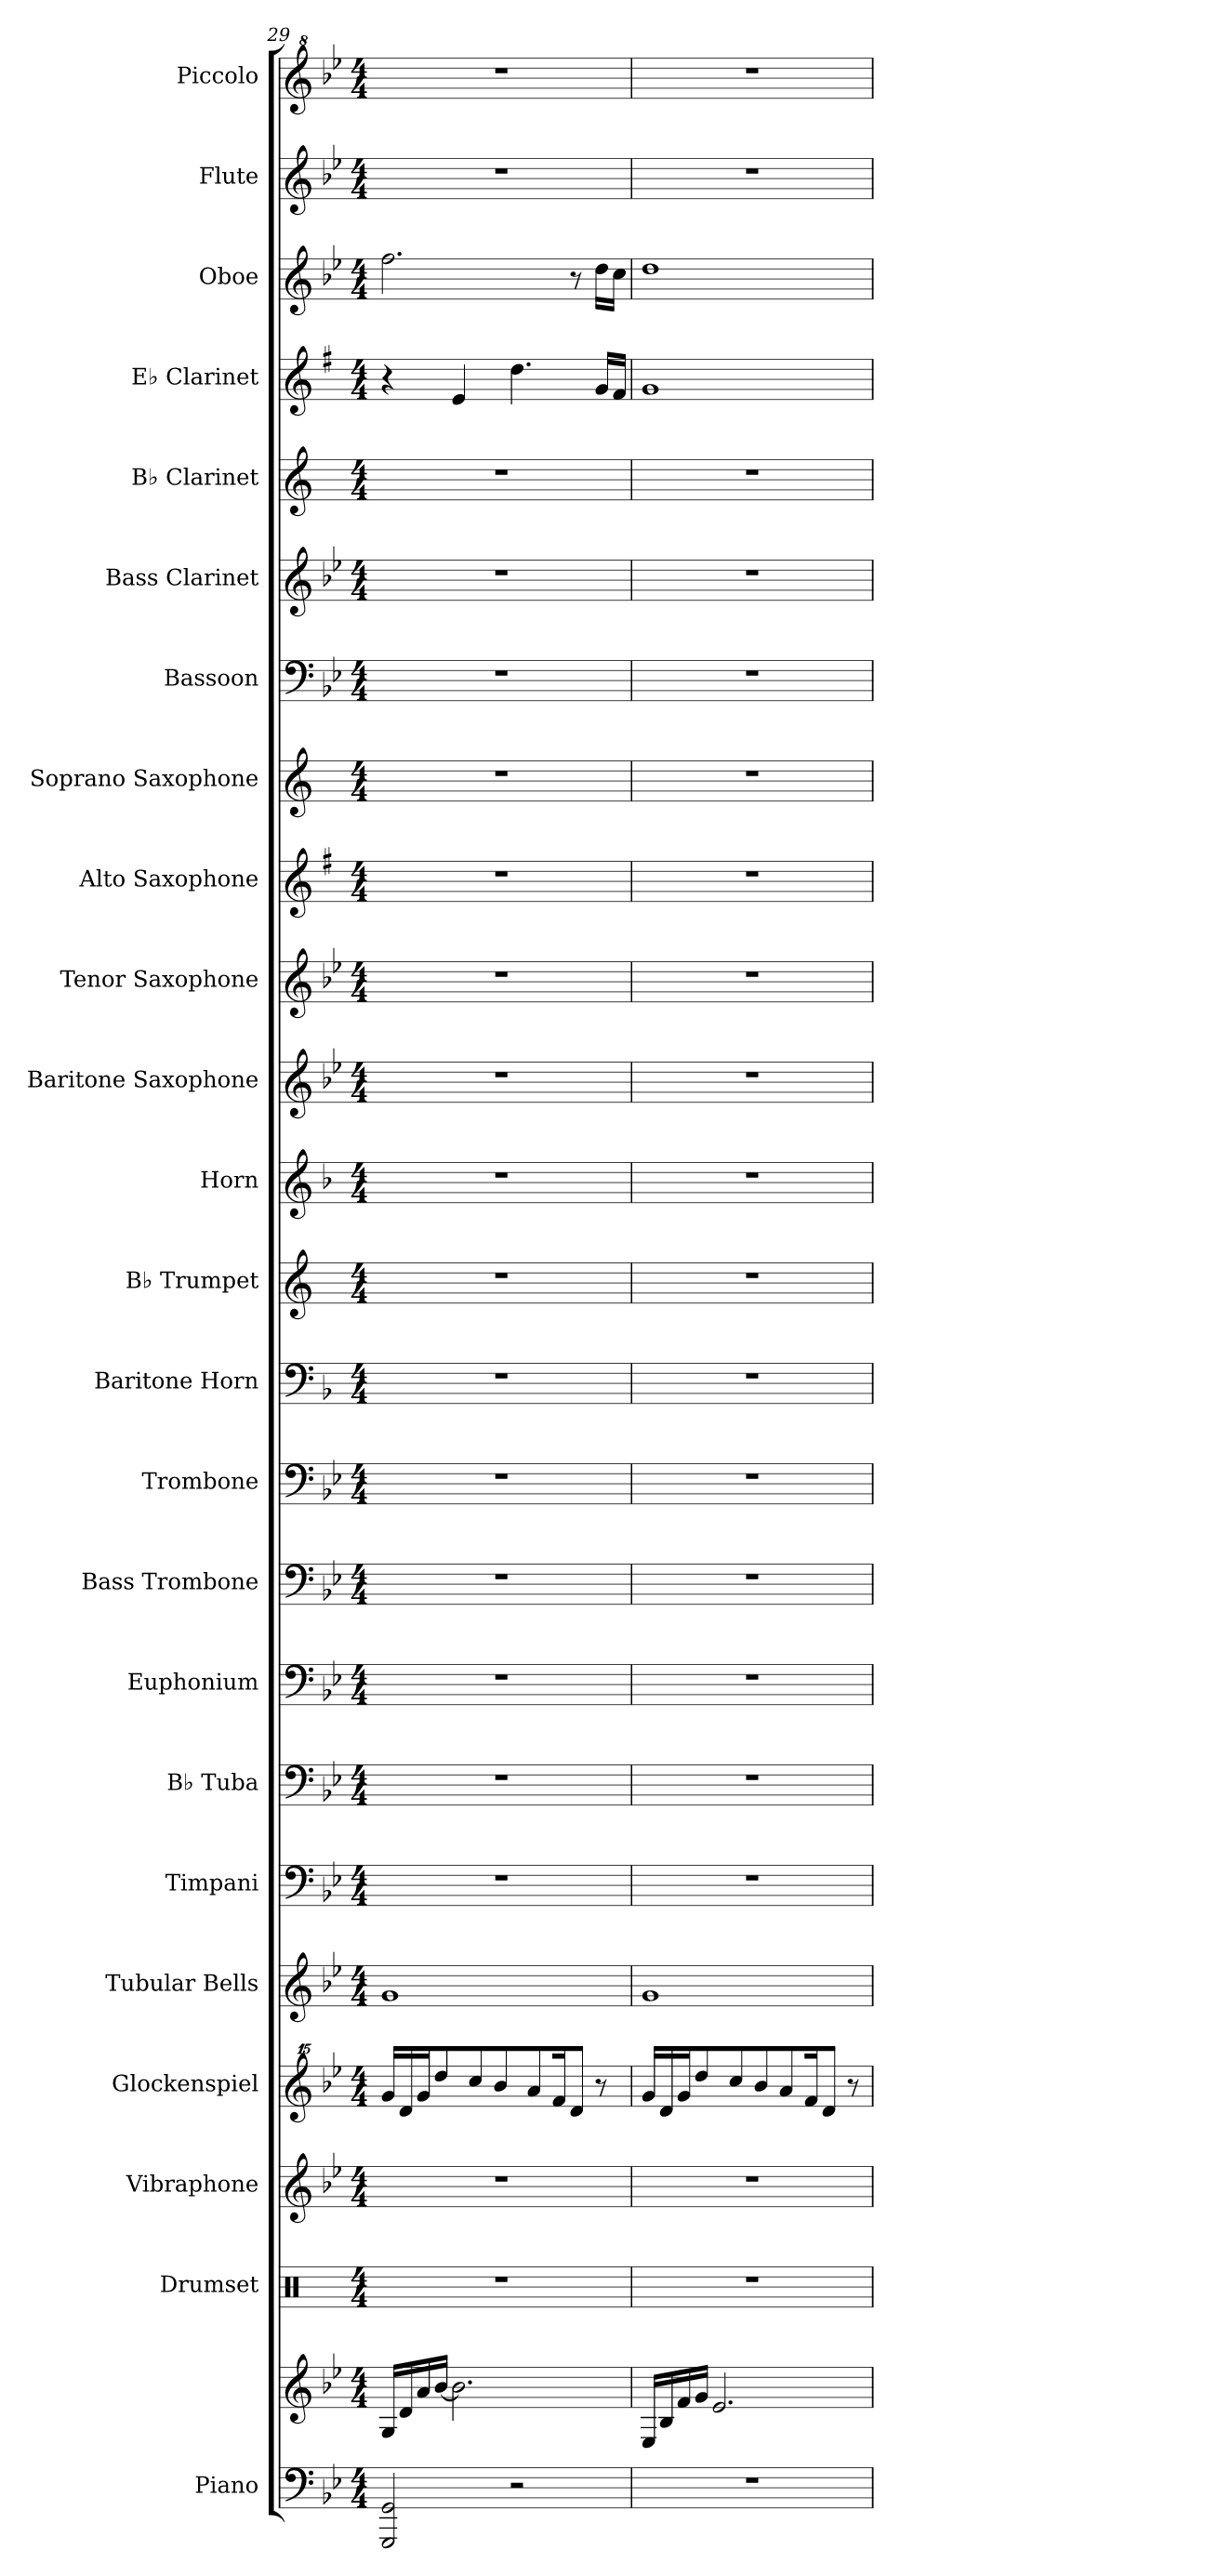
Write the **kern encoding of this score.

**kern	**kern	**kern	**kern	**kern	**kern	**kern	**kern	**kern	**kern	**kern	**kern	**kern	**kern	**kern	**kern	**kern	**kern	**kern	**kern	**kern	**kern	**kern	**kern	**kern
*part24	*part24	*part23	*part22	*part21	*part20	*part19	*part18	*part17	*part16	*part15	*part14	*part13	*part12	*part11	*part10	*part9	*part8	*part7	*part6	*part5	*part4	*part3	*part2	*part1
*staff25	*staff24	*staff23	*staff22	*staff21	*staff20	*staff19	*staff18	*staff17	*staff16	*staff15	*staff14	*staff13	*staff12	*staff11	*staff10	*staff9	*staff8	*staff7	*staff6	*staff5	*staff4	*staff3	*staff2	*staff1
*I"Piano	*	*I"Drumset	*I"Vibraphone	*I"Glockenspiel	*I"Tubular Bells	*I"Timpani	*I"B♭ Tuba	*I"Euphonium	*I"Bass Trombone	*I"Trombone	*I"Baritone Horn	*I"B♭ Trumpet	*I"Horn	*I"Baritone Saxophone	*I"Tenor Saxophone	*I"Alto Saxophone	*I"Soprano Saxophone	*I"Bassoon	*I"Bass Clarinet	*I"B♭ Clarinet	*I"E♭ Clarinet	*I"Oboe	*I"Flute	*I"Piccolo
*I'Pno.	*	*I'Drs.	*I'Vib.	*I'Glk.	*I'Tu. Be.	*I'Timp.	*I'B♭ Tu.	*I'Eu.	*I'B. Trb.	*I'Trb.	*I'Bar. Hn.	*I'B♭ Tpt.	*I'Hn.	*I'Bar. Sax.	*I'T. Sax.	*I'A. Sax.	*I'S. Sax.	*I'Bsn.	*I'B. Cl.	*I'B♭ Cl.	*I'E♭ Cl.	*I'Ob.	*I'Fl.	*I'Picc.
*clefF4	*clefG2	*clefX	*clefG2	*clefG^^2	*clefG2	*clefF4	*clefF4	*clefF4	*clefF4	*clefF4	*clefF4	*clefG2	*clefG2	*clefG2	*clefG2	*clefG2	*clefG2	*clefF4	*clefG2	*clefG2	*clefG2	*clefG2	*clefG2	*clefG^2
*	*	*	*	*	*	*	*	*	*	*	*ITrd4c7	*ITrd1c2	*ITrd4c7	*ITrd12c21	*ITrd8c14	*ITrd5c9	*ITrd1c2	*	*ITrd8c14	*ITrd1c2	*ITrd-2c-3	*	*	*ITrd-7c-12
*k[b-e-]	*k[b-e-]	*k[]	*k[b-e-]	*k[b-e-]	*k[b-e-]	*k[b-e-]	*k[b-e-]	*k[b-e-]	*k[b-e-]	*k[b-e-]	*k[b-e-]	*k[b-e-]	*k[b-e-]	*k[b-e-]	*k[b-e-]	*k[b-e-]	*k[b-e-]	*k[b-e-]	*k[b-e-]	*k[b-e-]	*k[b-e-]	*k[b-e-]	*k[b-e-]	*k[b-e-]
*B-:	*B-:	*C:	*B-:	*B-:	*B-:	*B-:	*B-:	*B-:	*B-:	*B-:	*B-:	*B-:	*B-:	*B-:	*B-:	*B-:	*B-:	*B-:	*B-:	*B-:	*B-:	*B-:	*B-:	*B-:
*M4/4	*M4/4	*M4/4	*M4/4	*M4/4	*M4/4	*M4/4	*M4/4	*M4/4	*M4/4	*M4/4	*M4/4	*M4/4	*M4/4	*M4/4	*M4/4	*M4/4	*M4/4	*M4/4	*M4/4	*M4/4	*M4/4	*M4/4	*M4/4	*M4/4
=29	=29	=29	=29	=29	=29	=29	=29	=29	=29	=29	=29	=29	=29	=29	=29	=29	=29	=29	=29	=29	=29	=29	=29	=29
2GGG/ 2GG/	16G/LL	1r	1r	16ggg/LL	1g	1r	1r	1r	1r	1r	1r	1r	1r	1r	1r	1r	1r	1r	1r	1r	4r	2.ff\	1r	1r
.	16d/	.	.	16ddd/	.	.	.	.	.	.	.	.	.	.	.	.	.	.	.	.	.	.	.	.
.	16a/	.	.	16ggg/J	.	.	.	.	.	.	.	.	.	.	.	.	.	.	.	.	.	.	.	.
.	[16b-/JJ	.	.	8dddd/	.	.	.	.	.	.	.	.	.	.	.	.	.	.	.	.	.	.	.	.
.	2.b-\]	.	.	.	.	.	.	.	.	.	.	.	.	.	.	.	.	.	.	.	4g/	.	.	.
.	.	.	.	8cccc/	.	.	.	.	.	.	.	.	.	.	.	.	.	.	.	.	.	.	.	.
.	.	.	.	8bbb-/	.	.	.	.	.	.	.	.	.	.	.	.	.	.	.	.	.	.	.	.
2r	.	.	.	.	.	.	.	.	.	.	.	.	.	.	.	.	.	.	.	.	4.ff\	.	.	.
.	.	.	.	8aaa/	.	.	.	.	.	.	.	.	.	.	.	.	.	.	.	.	.	.	.	.
.	.	.	.	16fff/K	.	.	.	.	.	.	.	.	.	.	.	.	.	.	.	.	.	.	.	.
.	.	.	.	8ddd/J	.	.	.	.	.	.	.	.	.	.	.	.	.	.	.	.	.	8r	.	.
.	.	.	.	8r	.	.	.	.	.	.	.	.	.	.	.	.	.	.	.	.	16b-/LL	16dd\LL	.	.
.	.	.	.	.	.	.	.	.	.	.	.	.	.	.	.	.	.	.	.	.	16a/JJ	16cc\JJ	.	.
=30	=30	=30	=30	=30	=30	=30	=30	=30	=30	=30	=30	=30	=30	=30	=30	=30	=30	=30	=30	=30	=30	=30	=30	=30
1r	16E-/LL	1r	1r	16ggg/LL	1g	1r	1r	1r	1r	1r	1r	1r	1r	1r	1r	1r	1r	1r	1r	1r	1b-	1dd	1r	1r
.	16B-/	.	.	16ddd/	.	.	.	.	.	.	.	.	.	.	.	.	.	.	.	.	.	.	.	.
.	16f/	.	.	16ggg/J	.	.	.	.	.	.	.	.	.	.	.	.	.	.	.	.	.	.	.	.
.	16g/JJ	.	.	8dddd/	.	.	.	.	.	.	.	.	.	.	.	.	.	.	.	.	.	.	.	.
.	2.e-/	.	.	.	.	.	.	.	.	.	.	.	.	.	.	.	.	.	.	.	.	.	.	.
.	.	.	.	8cccc/	.	.	.	.	.	.	.	.	.	.	.	.	.	.	.	.	.	.	.	.
.	.	.	.	8bbb-/	.	.	.	.	.	.	.	.	.	.	.	.	.	.	.	.	.	.	.	.
.	.	.	.	8aaa/	.	.	.	.	.	.	.	.	.	.	.	.	.	.	.	.	.	.	.	.
.	.	.	.	16fff/K	.	.	.	.	.	.	.	.	.	.	.	.	.	.	.	.	.	.	.	.
.	.	.	.	8ddd/J	.	.	.	.	.	.	.	.	.	.	.	.	.	.	.	.	.	.	.	.
.	.	.	.	8r	.	.	.	.	.	.	.	.	.	.	.	.	.	.	.	.	.	.	.	.
=	=	=	=	=	=	=	=	=	=	=	=	=	=	=	=	=	=	=	=	=	=	=	=	=
*-	*-	*-	*-	*-	*-	*-	*-	*-	*-	*-	*-	*-	*-	*-	*-	*-	*-	*-	*-	*-	*-	*-	*-	*-
